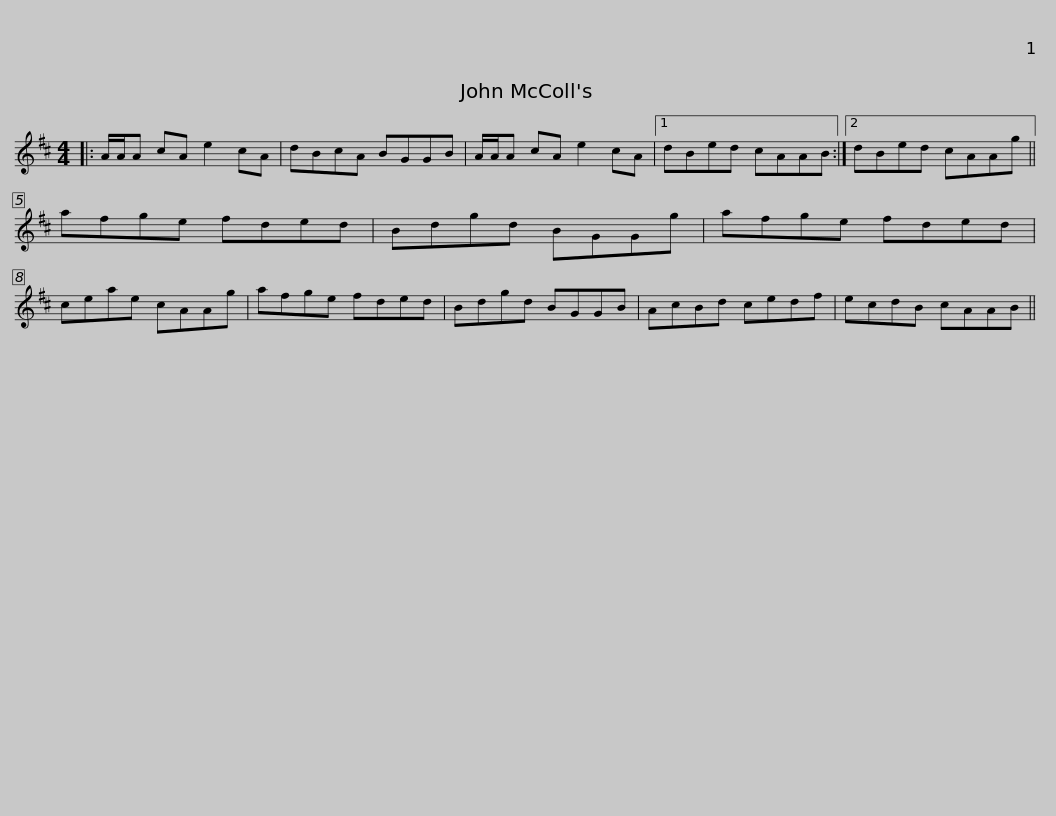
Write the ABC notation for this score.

X:1
L:1/8
M:4/4
I:linebreak $
K:D
V:1 treble
V:1
|: A/A/A cA e2 cA | dBcA BGGB | A/A/A cA e2 cA |1 dBed cAAB :|2 dBed cAAg ||$ %5
 afge fded | Bdgd BGGg | afge fded | ceae cAAg | afge fded |$ %10
 Bdgd BGGB | AcBd cedf | ecdB cAAB || %13
